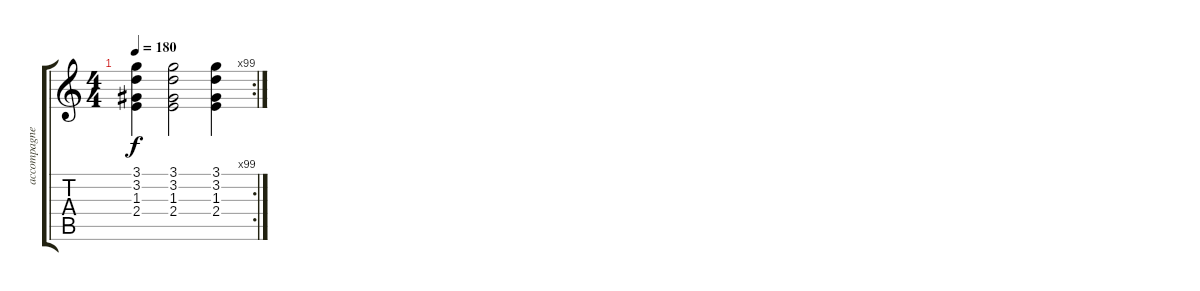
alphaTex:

\track ("accompagnement" "accompagne") {instrument acousticguitarnylon}
\staff {score tabs}
\tuning (E4 B3 G3 D3 A2 E2) {hide}
\rc 99
\ts (4 4)
\tempo 180
\clef g2
\ks c
(3.1 3.2 1.3 2.4).4{dy f} (3.1 3.2 1.3 2.4).2 (3.1 3.2 1.3 2.4).4
